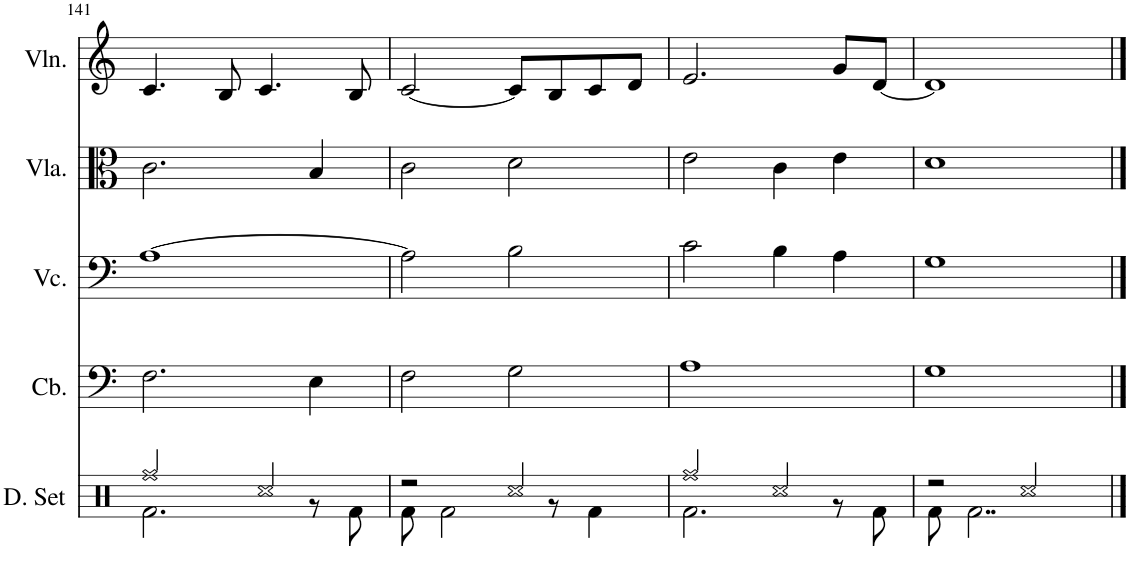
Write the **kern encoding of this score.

**kern	**kern	**kern	**kern	**kern
*part5	*part4	*part3	*part2	*part1
*staff5	*staff4	*staff3	*staff2	*staff1
*I"Drumset	*I"Contrabass	*I"Violoncello	*I"Viola	*I"Violin
*I'D. Set	*I'Cb.	*I'Vc.	*I'Vla.	*I'Vln.
!!LO:PB:g=z
*clefX	*clefF4	*clefF4	*clefC3	*clefG2
*	*Trd7c12	*	*	*
*k[]	*k[]	*k[]	*k[]	*k[]
*M4/4	*M4/4	*M4/4	*M4/4	*M4/4
=141	=141	=141	=141	=141
*^	*	*	*	*
2Rff/	2.Rf\	2.F\	[1A	2.c\	4.c/
.	.	.	.	.	8B/
2Rcc/	.	.	.	.	4.c/
.	8r	4E\	.	4B/	.
.	8Rf\	.	.	.	8B/
=142	=142	=142	=142	=142	=142
2r	8Rf\	2F\	2A\]	2c\	[2c/
.	2Rf\	.	.	.	.
2Rcc/	.	2G\	2B\	2d\	8c/L]
.	8r	.	.	.	8B/
.	4Rf\	.	.	.	8c/
.	.	.	.	.	8d/J
=143	=143	=143	=143	=143	=143
2Rff/	2.Rf\	1A	2c\	2e\	2.e/
2Rcc/	.	.	4B\	4c\	.
.	8r	.	4A\	4e\	8g/L
.	8Rf\	.	.	.	[8d/J
=144	=144	=144	=144	=144	=144
2r	8Rf\	1G	1G	1d	1d]
.	2..Rf\	.	.	.	.
2Rcc/	.	.	.	.	.
*v	*v	*	*	*	*
==	==	==	==	==
*-	*-	*-	*-	*-
